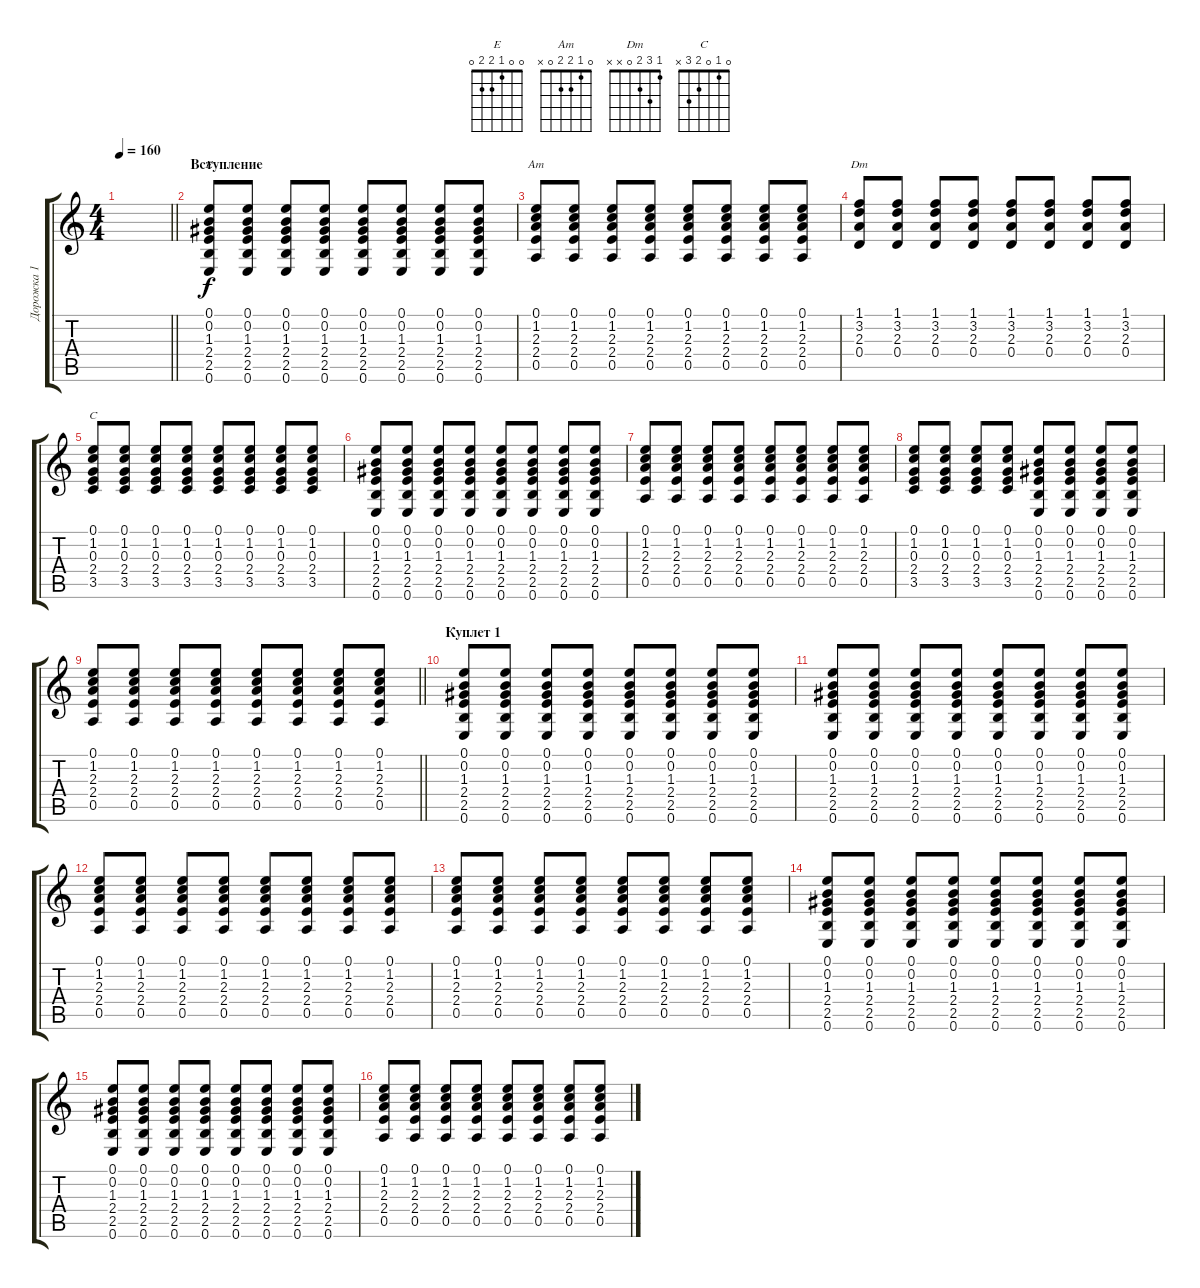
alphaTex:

\track ("Дорожка 1" "Дорожка 1") {solo instrument acousticguitarsteel}
\staff {score tabs}
\tuning (E4 B3 G3 D3 A2 E2) {hide}
\chord ("E" 0 0 1 2 2 0)
\chord ("Am" 0 1 2 2 0 x)
\chord ("Dm" 1 3 2 0 x x)
\chord ("C" 0 1 0 2 3 x)
\ts (4 4)
\tempo 160
\clef g2
\barLineRight lightlight
\ks c
|
\section ("" "Вступление")
(0.1 0.2 1.3 2.4 2.5 0.6).8{ch "E"} (0.1 0.2 1.3 2.4 2.5 0.6).8 (0.1 0.2 1.3 2.4 2.5 0.6).8 (0.1 0.2 1.3 2.4 2.5 0.6).8 (0.1 0.2 1.3 2.4 2.5 0.6).8 (0.1 0.2 1.3 2.4 2.5 0.6).8 (0.1 0.2 1.3 2.4 2.5 0.6).8 (0.1 0.2 1.3 2.4 2.5 0.6).8 |
(0.1 1.2 2.3 2.4 0.5).8{ch "Am"} (0.1 1.2 2.3 2.4 0.5).8 (0.1 1.2 2.3 2.4 0.5).8 (0.1 1.2 2.3 2.4 0.5).8 (0.1 1.2 2.3 2.4 0.5).8 (0.1 1.2 2.3 2.4 0.5).8 (0.1 1.2 2.3 2.4 0.5).8 (0.1 1.2 2.3 2.4 0.5).8 |
(1.1 3.2 2.3 0.4).8{ch "Dm"} (1.1 3.2 2.3 0.4).8 (1.1 3.2 2.3 0.4).8 (1.1 3.2 2.3 0.4).8 (1.1 3.2 2.3 0.4).8 (1.1 3.2 2.3 0.4).8 (1.1 3.2 2.3 0.4).8 (1.1 3.2 2.3 0.4).8 |
(0.1 1.2 0.3 2.4 3.5).8{ch "C"} (0.1 1.2 0.3 2.4 3.5).8 (0.1 1.2 0.3 2.4 3.5).8 (0.1 1.2 0.3 2.4 3.5).8 (0.1 1.2 0.3 2.4 3.5).8 (0.1 1.2 0.3 2.4 3.5).8 (0.1 1.2 0.3 2.4 3.5).8 (0.1 1.2 0.3 2.4 3.5).8 |
(0.1 0.2 1.3 2.4 2.5 0.6).8 (0.1 0.2 1.3 2.4 2.5 0.6).8 (0.1 0.2 1.3 2.4 2.5 0.6).8 (0.1 0.2 1.3 2.4 2.5 0.6).8 (0.1 0.2 1.3 2.4 2.5 0.6).8 (0.1 0.2 1.3 2.4 2.5 0.6).8 (0.1 0.2 1.3 2.4 2.5 0.6).8 (0.1 0.2 1.3 2.4 2.5 0.6).8 |
(0.1 1.2 2.3 2.4 0.5).8 (0.1 1.2 2.3 2.4 0.5).8 (0.1 1.2 2.3 2.4 0.5).8 (0.1 1.2 2.3 2.4 0.5).8 (0.1 1.2 2.3 2.4 0.5).8 (0.1 1.2 2.3 2.4 0.5).8 (0.1 1.2 2.3 2.4 0.5).8 (0.1 1.2 2.3 2.4 0.5).8 |
(0.1 1.2 0.3 2.4 3.5).8 (0.1 1.2 0.3 2.4 3.5).8 (0.1 1.2 0.3 2.4 3.5).8 (0.1 1.2 0.3 2.4 3.5).8 (0.1 0.2 1.3 2.4 2.5 0.6).8 (0.1 0.2 1.3 2.4 2.5 0.6).8 (0.1 0.2 1.3 2.4 2.5 0.6).8 (0.1 0.2 1.3 2.4 2.5 0.6).8 |
\barLineRight lightlight
(0.1 1.2 2.3 2.4 0.5).8 (0.1 1.2 2.3 2.4 0.5).8 (0.1 1.2 2.3 2.4 0.5).8 (0.1 1.2 2.3 2.4 0.5).8 (0.1 1.2 2.3 2.4 0.5).8 (0.1 1.2 2.3 2.4 0.5).8 (0.1 1.2 2.3 2.4 0.5).8 (0.1 1.2 2.3 2.4 0.5).8 |
\section ("" "Куплет 1")
(0.1 0.2 1.3 2.4 2.5 0.6).8 (0.1 0.2 1.3 2.4 2.5 0.6).8 (0.1 0.2 1.3 2.4 2.5 0.6).8 (0.1 0.2 1.3 2.4 2.5 0.6).8 (0.1 0.2 1.3 2.4 2.5 0.6).8 (0.1 0.2 1.3 2.4 2.5 0.6).8 (0.1 0.2 1.3 2.4 2.5 0.6).8 (0.1 0.2 1.3 2.4 2.5 0.6).8 |
(0.1 0.2 1.3 2.4 2.5 0.6).8 (0.1 0.2 1.3 2.4 2.5 0.6).8 (0.1 0.2 1.3 2.4 2.5 0.6).8 (0.1 0.2 1.3 2.4 2.5 0.6).8 (0.1 0.2 1.3 2.4 2.5 0.6).8 (0.1 0.2 1.3 2.4 2.5 0.6).8 (0.1 0.2 1.3 2.4 2.5 0.6).8 (0.1 0.2 1.3 2.4 2.5 0.6).8 |
(0.1 1.2 2.3 2.4 0.5).8 (0.1 1.2 2.3 2.4 0.5).8 (0.1 1.2 2.3 2.4 0.5).8 (0.1 1.2 2.3 2.4 0.5).8 (0.1 1.2 2.3 2.4 0.5).8 (0.1 1.2 2.3 2.4 0.5).8 (0.1 1.2 2.3 2.4 0.5).8 (0.1 1.2 2.3 2.4 0.5).8 |
(0.1 1.2 2.3 2.4 0.5).8 (0.1 1.2 2.3 2.4 0.5).8 (0.1 1.2 2.3 2.4 0.5).8 (0.1 1.2 2.3 2.4 0.5).8 (0.1 1.2 2.3 2.4 0.5).8 (0.1 1.2 2.3 2.4 0.5).8 (0.1 1.2 2.3 2.4 0.5).8 (0.1 1.2 2.3 2.4 0.5).8 |
(0.1 0.2 1.3 2.4 2.5 0.6).8 (0.1 0.2 1.3 2.4 2.5 0.6).8 (0.1 0.2 1.3 2.4 2.5 0.6).8 (0.1 0.2 1.3 2.4 2.5 0.6).8 (0.1 0.2 1.3 2.4 2.5 0.6).8 (0.1 0.2 1.3 2.4 2.5 0.6).8 (0.1 0.2 1.3 2.4 2.5 0.6).8 (0.1 0.2 1.3 2.4 2.5 0.6).8 |
(0.1 0.2 1.3 2.4 2.5 0.6).8 (0.1 0.2 1.3 2.4 2.5 0.6).8 (0.1 0.2 1.3 2.4 2.5 0.6).8 (0.1 0.2 1.3 2.4 2.5 0.6).8 (0.1 0.2 1.3 2.4 2.5 0.6).8 (0.1 0.2 1.3 2.4 2.5 0.6).8 (0.1 0.2 1.3 2.4 2.5 0.6).8 (0.1 0.2 1.3 2.4 2.5 0.6).8 |
(0.1 1.2 2.3 2.4 0.5).8 (0.1 1.2 2.3 2.4 0.5).8 (0.1 1.2 2.3 2.4 0.5).8 (0.1 1.2 2.3 2.4 0.5).8 (0.1 1.2 2.3 2.4 0.5).8 (0.1 1.2 2.3 2.4 0.5).8 (0.1 1.2 2.3 2.4 0.5).8 (0.1 1.2 2.3 2.4 0.5).8
